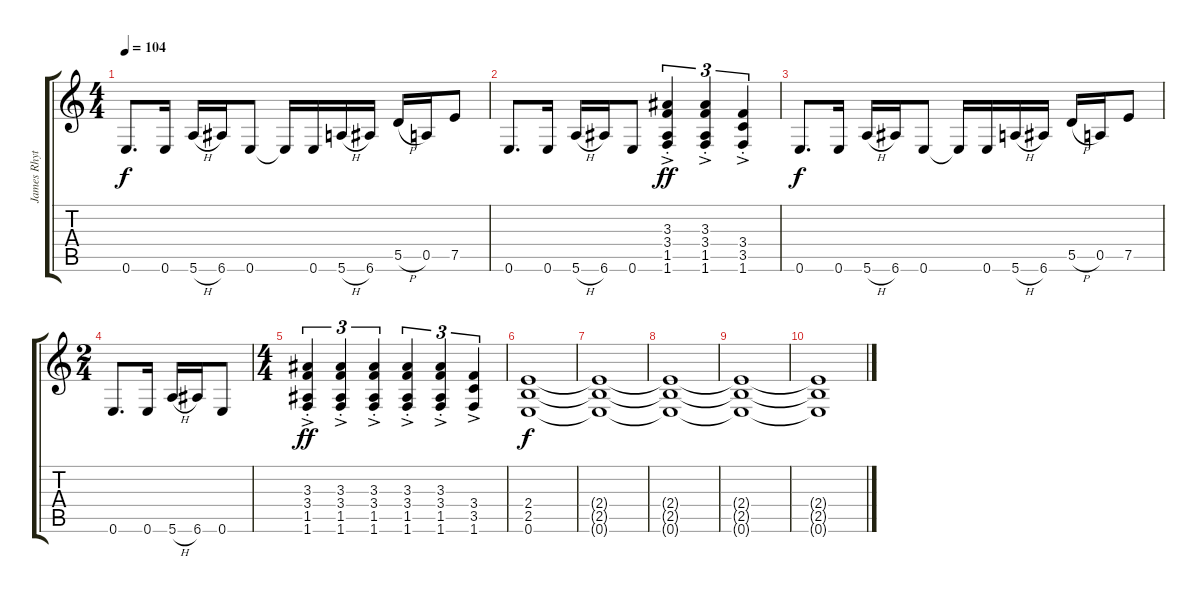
\track ("James Rhythm" "James Rhyt") {instrument distortionguitar}
\staff {score tabs}
\tuning (E4 B3 G3 D3 A2 E2) {hide}
\ts (4 4)
\tempo 104
\clef g2
\ks c
0.6.8{d dy f} 0.6.16 5.6{h}.16 6.6.16 0.6.8 0.6{t}.16 0.6.16 5.6{h}.16 6.6.16 5.5{h}.16 0.5.16 7.5.8 |
0.6.8{d} 0.6.16 5.6{h}.16 6.6.16 0.6.8 (3.3{ac st} 3.4{ac st} 1.5{ac st} 1.6{ac st}).4{tu (3 2) dy ff} (3.3{ac st} 3.4{ac st} 1.5{ac st} 1.6{ac st}).4{tu (3 2)} (3.4{ac st} 3.5{ac st} 1.6{ac st}).4{tu (3 2)} |
0.6.8{d dy f} 0.6.16 5.6{h}.16 6.6.16 0.6.8 0.6{t}.16 0.6.16 5.6{h}.16 6.6.16 5.5{h}.16 0.5.16 7.5.8 |
\ts (2 4)
0.6.8{d} 0.6.16 5.6{h}.16 6.6.16 0.6.8 |
\ts (4 4)
(3.3{ac st} 3.4{ac st} 1.5{ac st} 1.6{ac st}).4{tu (3 2) dy ff} (3.3{ac st} 3.4{ac st} 1.5{ac st} 1.6{ac st}).4{tu (3 2)} (3.3{ac st} 3.4{ac st} 1.5{ac st} 1.6{ac st}).4{tu (3 2)} (3.3{ac st} 3.4{ac st} 1.5{ac st} 1.6{ac st}).4{tu (3 2)} (3.3{ac st} 3.4{ac st} 1.5{ac st} 1.6{ac st}).4{tu (3 2)} (3.4{ac} 3.5{ac} 1.6{ac}).4{tu (3 2)} |
(2.4 2.5 0.6).1{dy f} |
(2.4{t} 2.5{t} 0.6{t}).1 |
(2.4{t} 2.5{t} 0.6{t}).1 |
(2.4{t} 2.5{t} 0.6{t}).1 |
(2.4{t} 2.5{t} 0.6{t}).1
